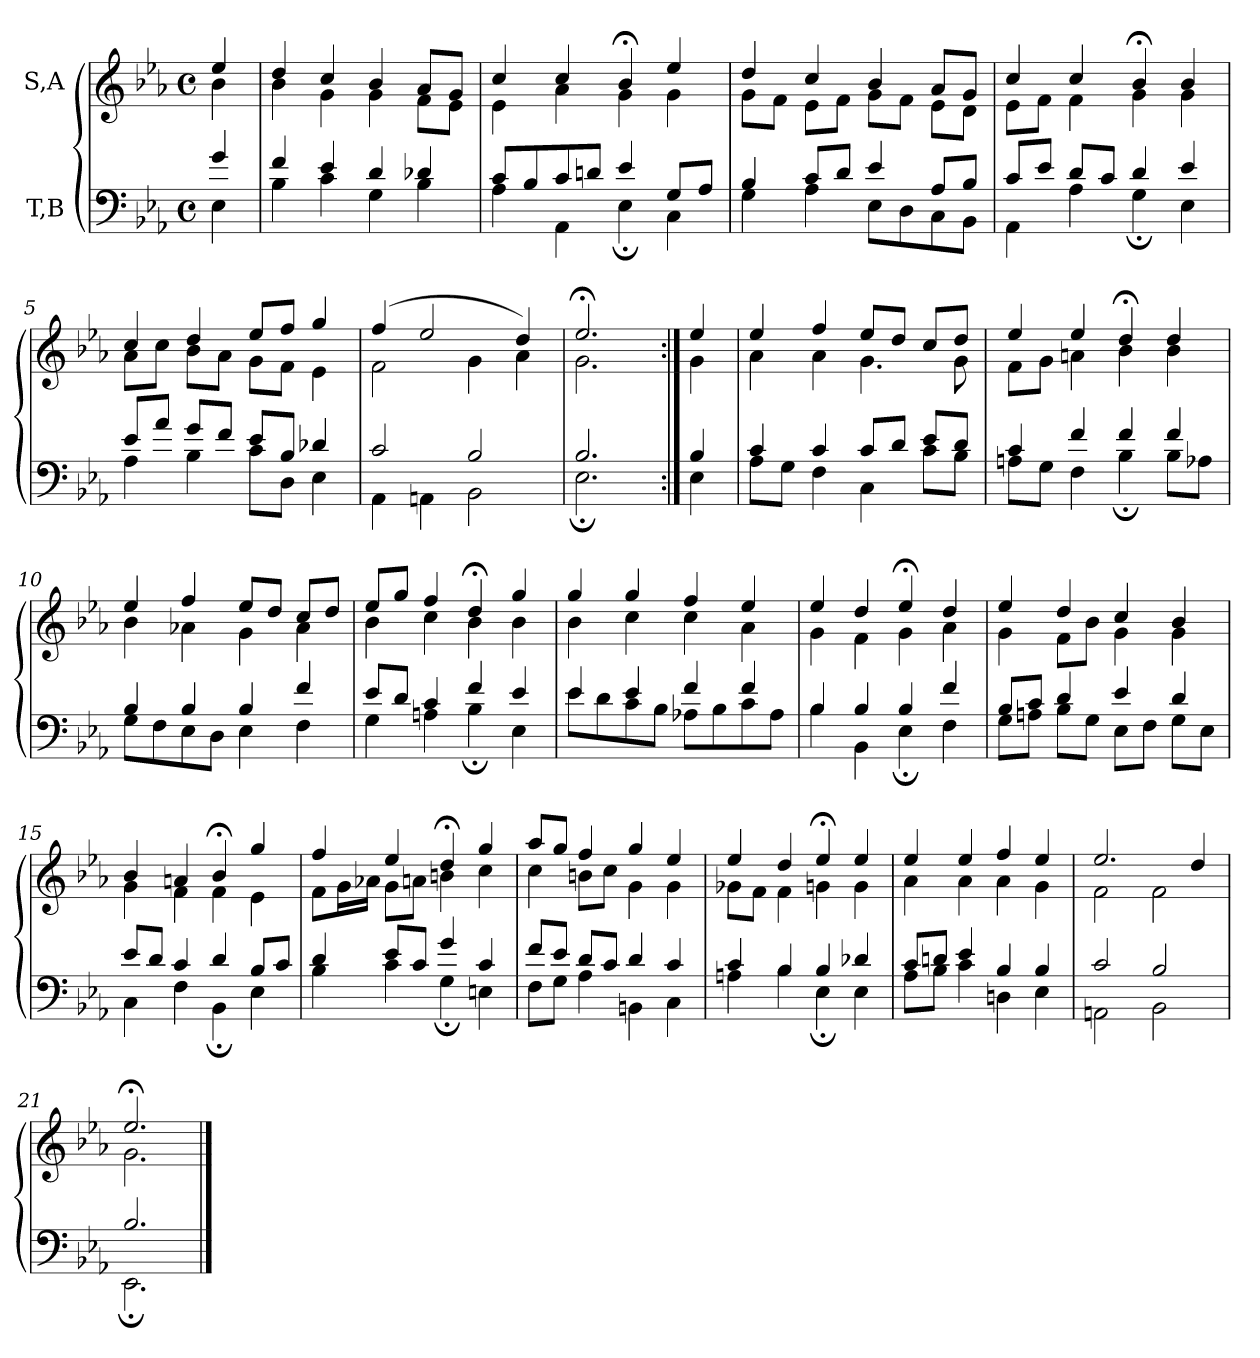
**kern	**kern
*part2	*part1
*staff2	*staff1
*I"T,B	*I"S,A
*clefF4	*clefG2
*k[b-e-a-]	*k[b-e-a-]
*M4/4	*M4/4
*met(c)	*met(c)
=	=
*^	*^
4g	4E-	4ee-	4b-
=1	=1	=1	=1
4f	4B-	4dd	4b-
4e-	4c	4cc	4g
4d	4G	4b-	4g
4d-X	4B-	8a-L	8fL
.	.	8gJ	8e-J
=2	=2	=2	=2
8cL	4A-	4cc	4e-
8B-	.	.	.
8c	4AA-	4cc	4a-
8dnJ	.	.	.
4e-	4E-;	4b-;<	4g
8GL	4C	4ee-	4g
8A-J	.	.	.
=3	=3	=3	=3
4B-	4G	4dd	8gL
.	.	.	8fJ
8cL	4A-	4cc	8e-L
8dJ	.	.	8fJ
4e-	8E-L	4b-	8gL
.	8D	.	8fJ
8A-L	8C	8a-L	8e-L
8B-J	8BB-J	8gJ	8dJ
=4	=4	=4	=4
8cL	4AA-	4cc	8e-L
8e-J	.	.	8fJ
8dL	4A-	4cc	4f
8cJ	.	.	.
4d	4G;	4b-;<	4g
4e-	4E-	4b-	4g
=5	=5	=5	=5
8e-L	4A-	4cc	8a-L
8a-J	.	.	8ccJ
8gL	4B-	4dd	8b-L
8fJ	.	.	8a-J
8e-L	8cL	8ee-L	8gL
8B-J	8DJ	8ffJ	8fJ
4d-X	4E-	4gg	4e-
=6	=6	=6	=6
2c	4AA-	(>4ff	2f
.	4AAn	2ee-	.
2B-	2BB-	.	4g
.	.	4dd)	4a-
=7a	=7a	=7a	=7a
2.B-	2.E-;	2.ee-;<	2.g
=7b:|!	=7b:|!	=7b:|!	=7b:|!
4B-	4E-	4ee-	4g
=8	=8	=8	=8
4c	8A-L	4ee-	4a-
.	8GJ	.	.
4c	4F	4ff	4a-
8cL	4C	8ee-L	4.g
8dJ	.	8ddJ	.
8e-L	8cL	8ccL	.
8dJ	8B-J	8ddJ	8g
=9	=9	=9	=9
4c	8AnL	4ee-	8fL
.	8GJ	.	8gJ
4f	4F	4ee-	4an
4f	4B-;	4dd;<	4b-
4f	8B-L	4dd	4b-
.	8A-XJ	.	.
=10	=10	=10	=10
4B-	8GL	4ee-	4b-
.	8F	.	.
4B-	8E-	4ff	4a-X
.	8DJ	.	.
4B-	4E-	8ee-L	4g
.	.	8ddJ	.
4f	4F	8ccL	4a-
.	.	8ddJ	.
=11	=11	=11	=11
8e-L	4G	8ee-L	4b-
8dJ	.	8ggJ	.
4c	4An	4ff	4cc
4f	4B-;	4dd;<	4b-
4e-	4E-	4gg	4b-
=12	=12	=12	=12
4e-	8e-L	4gg	4b-
.	8d	.	.
4e-	8c	4gg	4cc
.	8B-J	.	.
4f	8A-XL	4ff	4cc
.	8B-	.	.
4f	8c	4ee-	4a-
.	8A-J	.	.
=13	=13	=13	=13
4B-	4B-	4ee-	4g
4B-	4BB-	4dd	4f
4B-	4E-;	4ee-;<	4g
4f	4F	4dd	4a-
=14	=14	=14	=14
8B-L	8GL	4ee-	4g
8cJ	8AnJ	.	.
4d	8B-L	4dd	8fL
.	8GJ	.	8b-J
4e-	8E-L	4cc	4g
.	8FJ	.	.
4d	8GL	4b-	4g
.	8E-J	.	.
=15	=15	=15	=15
8e-L	4C	4b-	4g
8dJ	.	.	.
4c	4F	4an	4f
4d	4BB-;	4b-;<	4f
8B-L	4E-	4gg	4e-
8cJ	.	.	.
=16	=16	=16	=16
4d	4B-	4ff	8fL
.	.	.	16gL
.	.	.	16a-XJJ
8e-L	4c	4ee-	8gL
8cJ	.	.	8anJ
4g	4G;	4dd;<	4bn
4c	4En	4gg	4cc
=17	=17	=17	=17
8fL	8FL	8aa-L	4cc
8e-J	8GJ	8ggJ	.
8dL	4A-	4ff	8bnL
8cJ	.	.	8ccJ
4d	4BBn	4gg	4g
4c	4C	4ee-	4g
=18	=18	=18	=18
4c	4An	4ee-	8g-XL
.	.	.	8fJ
4B-	4B-	4dd	4f
4B-	4E-;	4ee-;<	4gn
4d-X	4E-	4ee-	4g
=19	=19	=19	=19
8cL	8A-L	4ee-	4a-
8dnJ	8B-J	.	.
4e-	4c	4ee-	4a-
4B-	4Dn	4ff	4a-
4B-	4E-	4ee-	4g
=20	=20	=20	=20
2c	2AAn	2.ee-	2f
2B-	2BB-	.	2f
.	.	4dd	.
=21	=21	=21	=21
2.B-	2.EE-;	2.ee-;<	2.g
*v	*v	*	*
*	*v	*v
==	==
*-	*-
